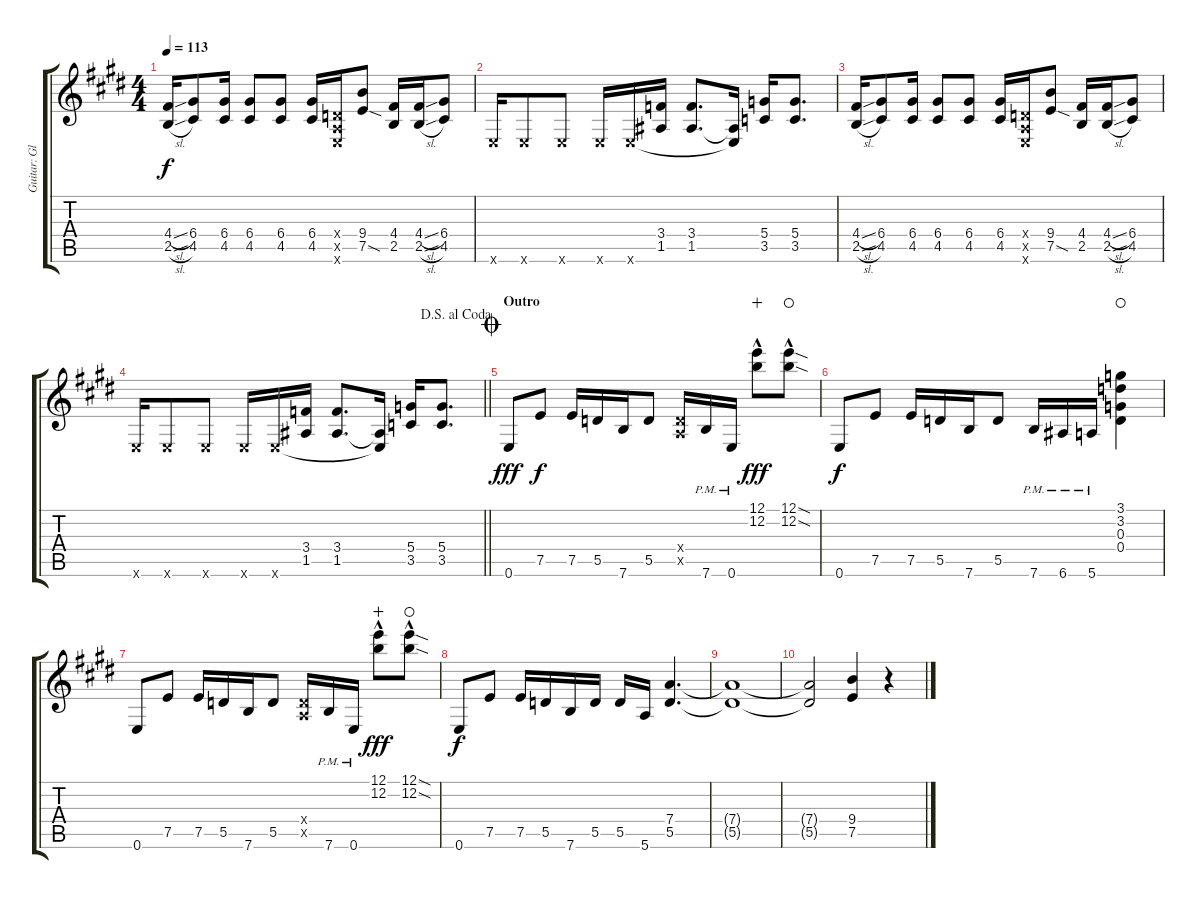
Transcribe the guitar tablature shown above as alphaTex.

\track ("Guitar: Glenn" "Guitar: Gl") {instrument distortionguitar}
\staff {score tabs}
\tuning (E4 B3 G3 D3 A2 E2) {hide}
\ts (4 4)
\tempo 113
\clef g2
\ks e
(4.4{sl} 2.5{sl}).16{dy f} (6.4 4.5).8 (6.4 4.5).16 (6.4 4.5).8 (6.4 4.5).8 (6.4 4.5).16 (0.4{x} 0.5{x} 0.6{x}).16 (9.4 7.5{sod}).8 (4.4 2.5).16 (4.4{sl} 2.5{sl}).16 (6.4 4.5).8 |
0.6{x}.16 0.6{x}.8 0.6{x}.8 0.6{x}.16 0.6{x}.16 (3.4 1.5).16 (3.4 1.5).8{d} (1.5{t} 0.6{t}).16 (5.4 3.5).16 (5.4 3.5).8{d} |
(4.4{sl} 2.5{sl}).16 (6.4 4.5).8 (6.4 4.5).16 (6.4 4.5).8 (6.4 4.5).8 (6.4 4.5).16 (0.4{x} 0.5{x} 0.6{x}).16 (9.4 7.5{sod}).8 (4.4 2.5).16 (4.4{sl} 2.5{sl}).16 (6.4 4.5).8 |
\jump dalsegnoalcoda
\barLineRight lightlight
0.6{x}.16 0.6{x}.8 0.6{x}.8 0.6{x}.16 0.6{x}.16 (3.4 1.5).16 (3.4 1.5).8{d} (1.5{t} 0.6{t}).16 (5.4 3.5).16 (5.4 3.5).8{d} |
\section ("" "Outro")
\jump coda
0.6.8{dy fff} 7.5.8{dy f} 7.5.16 5.5.16 7.6.16 5.5.8 (0.4{x} 0.5{x}).16 7.6{pm}.16 0.6{pm}.16 (12.1{hac} 12.2{hac}).8{dy fff wahc} (12.1{sod hac} 12.2{sod hac}).8{waho} |
0.6.8{dy f} 7.5.8 7.5.16 5.5.16 7.6.16 5.5.8 7.6{pm}.16 6.6{pm}.16 5.6{pm}.16 (3.1 3.2 0.3 0.4).4{waho} |
0.6.8 7.5.8 7.5.16 5.5.16 7.6.16 5.5.8 (0.4{x} 0.5{x}).16 7.6{pm}.16 0.6{pm}.16 (12.1{hac} 12.2{hac}).8{dy fff wahc} (12.1{sod hac} 12.2{sod hac}).8{waho} |
0.6.8{dy f} 7.5.8 7.5.16 5.5.16 7.6.16 5.5.16 5.5.16 5.6.16 (7.4 5.5).4{d} |
(7.4{t} 5.5{t}).1 |
(7.4{t} 5.5{t}).2 (9.4 7.5).4 r.4
